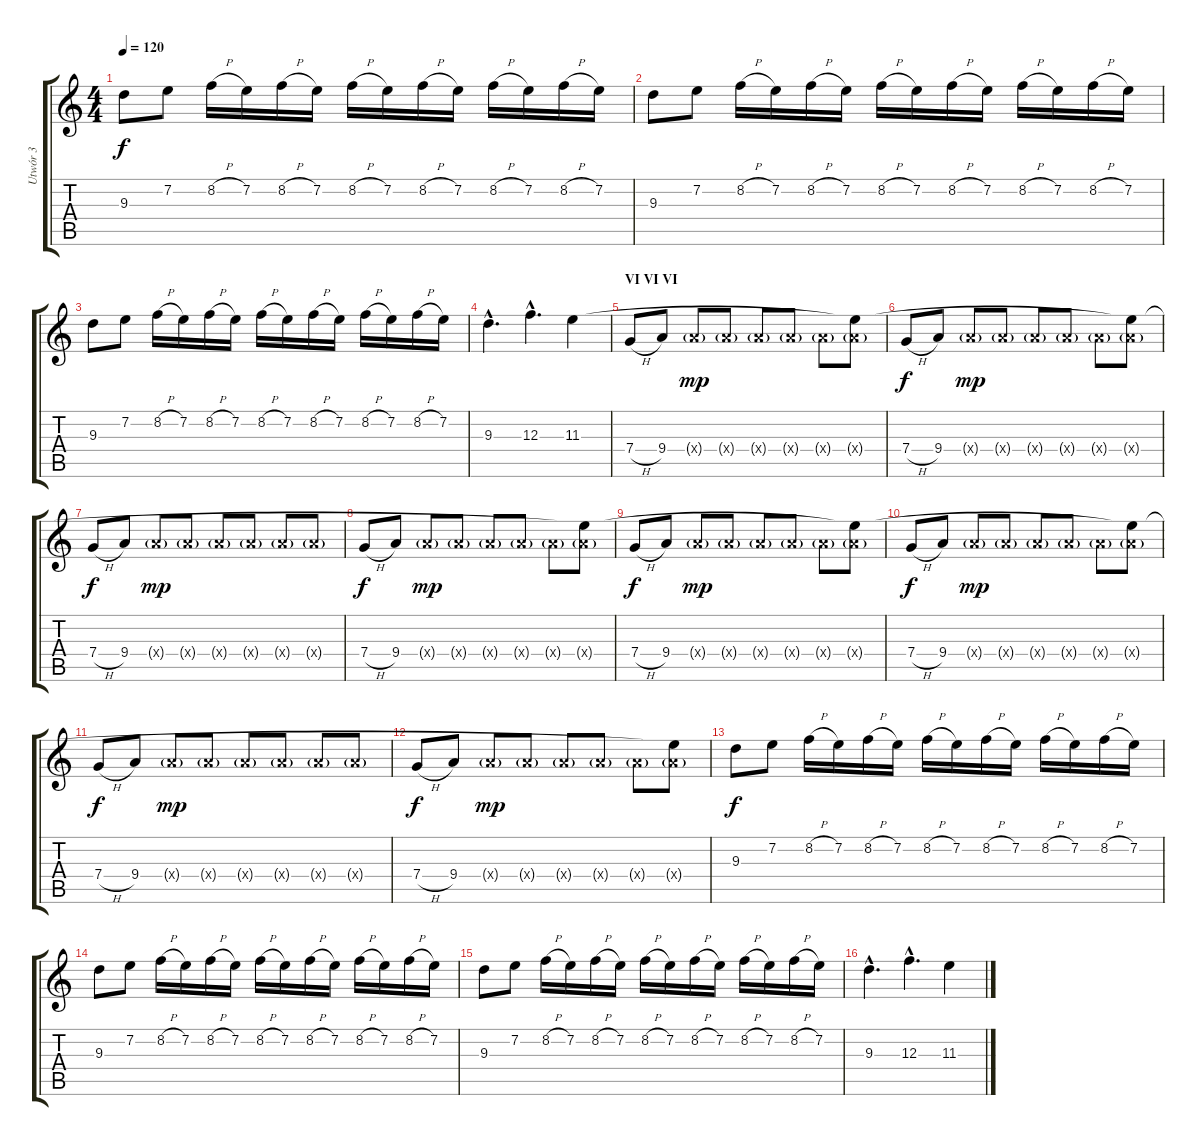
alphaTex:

\track ("Utwór 3" "Utwór 3") {instrument distortionguitar}
\staff {score tabs}
\tuning (D4 A3 F3 C3 G2 D2) {hide}
\ts (4 4)
\tempo 120
\clef g2
\ks c
9.3.8{dy f} 7.2.8 8.2{h}.16 7.2.16 8.2{h}.16 7.2.16 8.2{h}.16 7.2.16 8.2{h}.16 7.2.16 8.2{h}.16 7.2.16 8.2{h}.16 7.2.16 |
9.3.8 7.2.8 8.2{h}.16 7.2.16 8.2{h}.16 7.2.16 8.2{h}.16 7.2.16 8.2{h}.16 7.2.16 8.2{h}.16 7.2.16 8.2{h}.16 7.2.16 |
9.3.8 7.2.8 8.2{h}.16 7.2.16 8.2{h}.16 7.2.16 8.2{h}.16 7.2.16 8.2{h}.16 7.2.16 8.2{h}.16 7.2.16 8.2{h}.16 7.2.16 |
9.3{hac}.4{d} 12.3{hac}.4{d} 11.3.4 |
\section ("" "VI VI VI")
7.4{h}.8{volume 7} 9.4.8 9.4{g x}.8{dy mp} 9.4{g x}.8 9.4{g x}.8 9.4{g x}.8 9.4{g x}.8 (11.3{t} 9.4{g x}).8 |
7.4{h}.8{dy f} 9.4.8 9.4{g x}.8{dy mp} 9.4{g x}.8 9.4{g x}.8 9.4{g x}.8 9.4{g x}.8 (11.3{t} 9.4{g x}).8 |
7.4{h}.8{dy f} 9.4.8 9.4{g x}.8{dy mp} 9.4{g x}.8 9.4{g x}.8 9.4{g x}.8 9.4{g x}.8 9.4{g x}.8 |
7.4{h}.8{dy f} 9.4.8 9.4{g x}.8{dy mp} 9.4{g x}.8 9.4{g x}.8 9.4{g x}.8 9.4{g x}.8 (11.3{t} 9.4{g x}).8 |
7.4{h}.8{dy f} 9.4.8 9.4{g x}.8{dy mp} 9.4{g x}.8 9.4{g x}.8 9.4{g x}.8 9.4{g x}.8 (11.3{t} 9.4{g x}).8 |
7.4{h}.8{dy f} 9.4.8 9.4{g x}.8{dy mp} 9.4{g x}.8 9.4{g x}.8 9.4{g x}.8 9.4{g x}.8 (11.3{t} 9.4{g x}).8 |
7.4{h}.8{dy f} 9.4.8 9.4{g x}.8{dy mp} 9.4{g x}.8 9.4{g x}.8 9.4{g x}.8 9.4{g x}.8 9.4{g x}.8 |
7.4{h}.8{dy f} 9.4.8 9.4{g x}.8{dy mp} 9.4{g x}.8 9.4{g x}.8 9.4{g x}.8 9.4{g x}.8 (11.3{t} 9.4{g x}).8 |
9.3.8{dy f} 7.2.8 8.2{h}.16 7.2.16 8.2{h}.16 7.2.16 8.2{h}.16 7.2.16 8.2{h}.16 7.2.16 8.2{h}.16 7.2.16 8.2{h}.16 7.2.16 |
9.3.8 7.2.8 8.2{h}.16 7.2.16 8.2{h}.16 7.2.16 8.2{h}.16 7.2.16 8.2{h}.16 7.2.16 8.2{h}.16 7.2.16 8.2{h}.16 7.2.16 |
9.3.8 7.2.8 8.2{h}.16 7.2.16 8.2{h}.16 7.2.16 8.2{h}.16 7.2.16 8.2{h}.16 7.2.16 8.2{h}.16 7.2.16 8.2{h}.16 7.2.16 |
9.3{hac}.4{d} 12.3{hac}.4{d} 11.3.4
